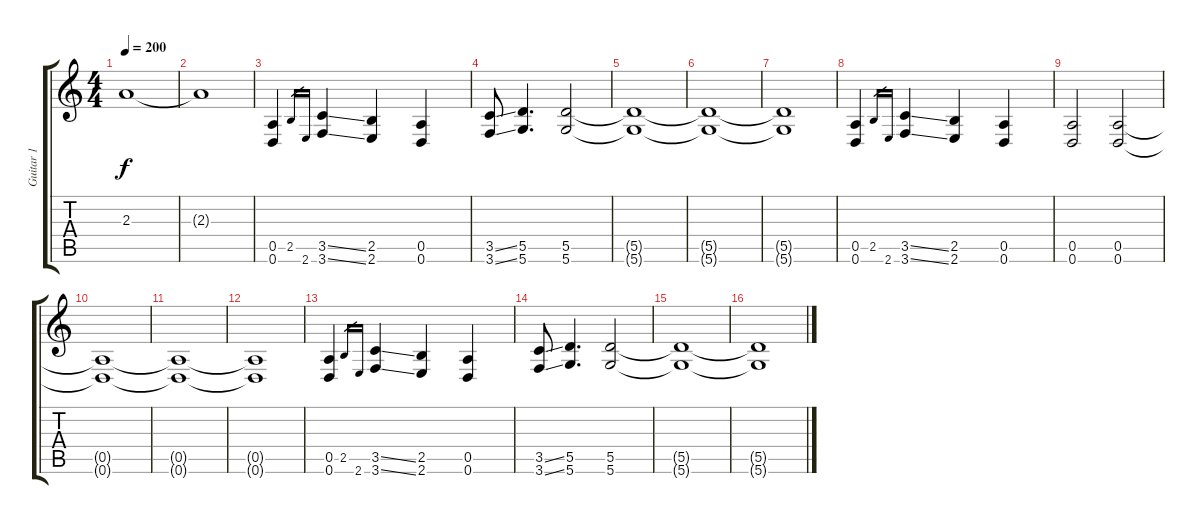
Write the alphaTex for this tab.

\track ("Guitar 1" "Guitar 1") {instrument acousticguitarsteel}
\staff {score tabs}
\tuning (E4 B3 G3 D3 A2 D2) {hide}
\ts (4 4)
\tempo 200
\clef g2
\ks c
2.3{t}.1{dy f} |
2.3{t}.1 |
(0.5 0.6).4 2.5.16{gr} 2.6.16{gr} (3.5{ss} 3.6{ss}).4 (2.5 2.6).4 (0.5 0.6).4 |
(3.5{ss} 3.6{ss}).8 (5.5 5.6).4{d} (5.5 5.6).2 |
(5.5{t} 5.6{t}).1 |
(5.5{t} 5.6{t}).1 |
(5.5{t} 5.6{t}).1 |
(0.5 0.6).4 2.5.16{gr} 2.6.16{gr} (3.5{ss} 3.6{ss}).4 (2.5 2.6).4 (0.5 0.6).4 |
(0.5 0.6).2 (0.5 0.6).2 |
(0.5{t} 0.6{t}).1 |
(0.5{t} 0.6{t}).1 |
(0.5{t} 0.6{t}).1 |
(0.5 0.6).4 2.5.16{gr} 2.6.16{gr} (3.5{ss} 3.6{ss}).4 (2.5 2.6).4 (0.5 0.6).4 |
(3.5{ss} 3.6{ss}).8 (5.5 5.6).4{d} (5.5 5.6).2 |
(5.5{t} 5.6{t}).1 |
(5.5{t} 5.6{t}).1
